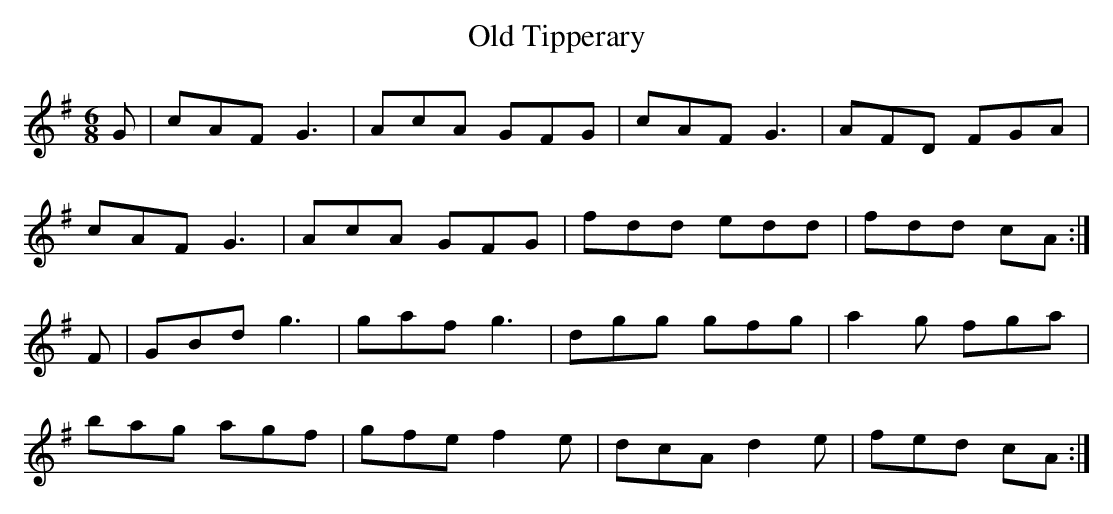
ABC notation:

X:1
T:Old Tipperary
M:6/8
L:1/8
K:G Major
G|cAF G3|AcA GFG|cAF G3|AFD FGA|!
cAF G3|AcA GFG|fdd edd|fdd cA:|!
F|GBd g3|gaf g3|dgg gfg|a2g fga|!
bag agf|gfe f2e|dcA d2e|fed cA:|!
